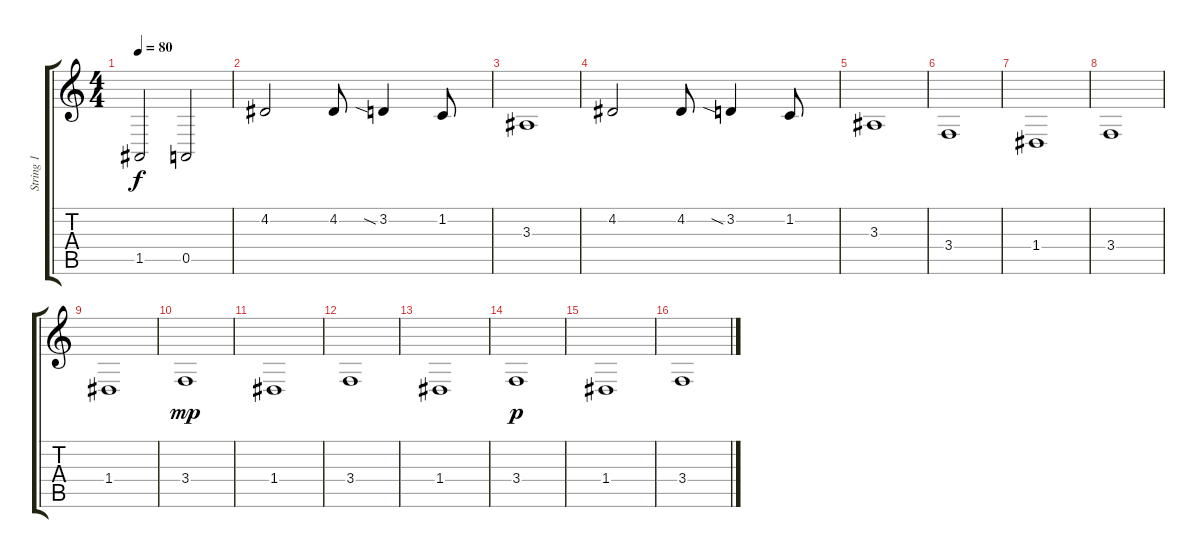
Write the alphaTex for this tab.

\track ("String 1" "String 1") {instrument stringensemble1}
\staff {score tabs}
\tuning (E4 B3 G3 D3 A2 E2) {hide}
\ts (4 4)
\tempo 80
\clef g2
\ks c
1.5.2{dy f} 0.5.2 |
4.2.2 4.2.8 3.2{sia}.4 1.2.8 |
3.3.1 |
4.2.2 4.2.8 3.2{sia}.4 1.2.8 |
3.3.1 |
3.4.1 |
1.4.1 |
3.4.1 |
1.4.1 |
3.4.1{dy mp} |
1.4.1 |
3.4.1 |
1.4.1 |
3.4.1{dy p} |
1.4.1 |
3.4.1
